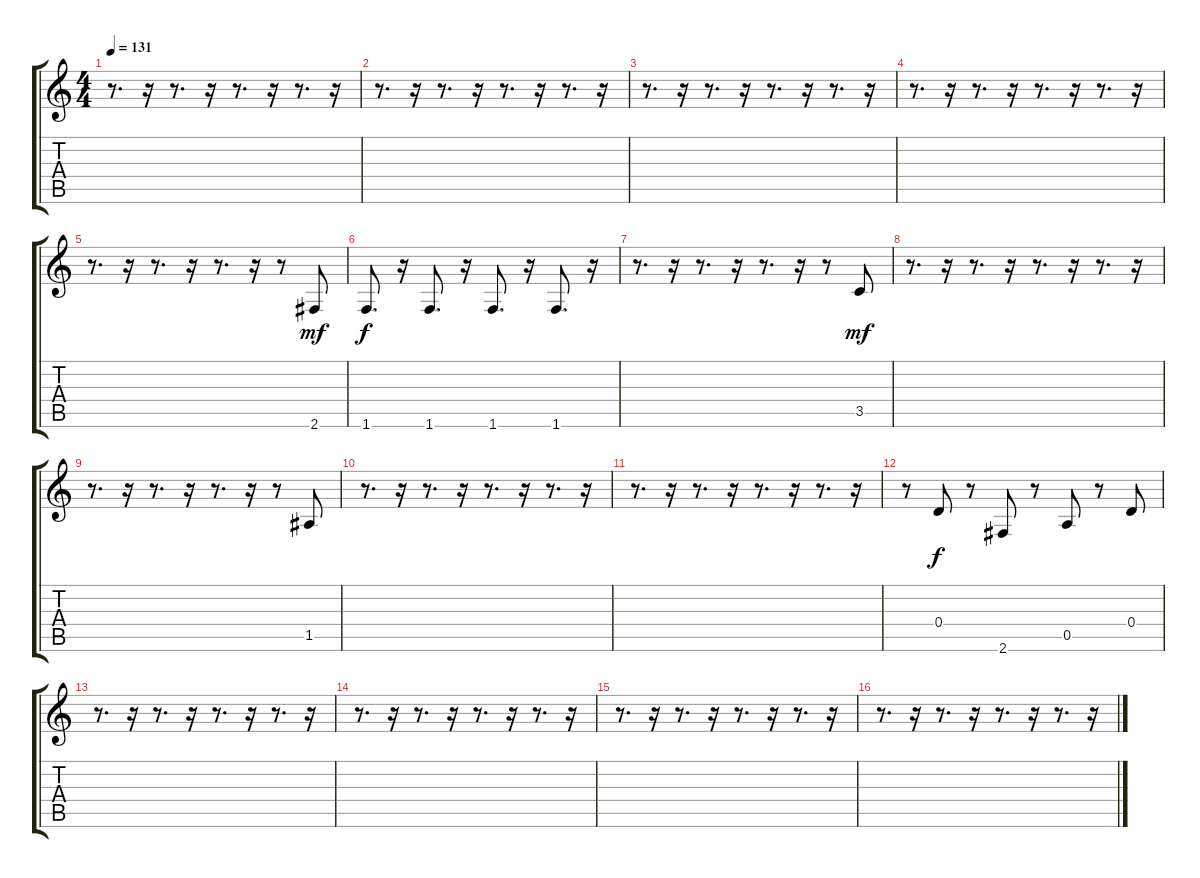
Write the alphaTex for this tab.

\track "" {instrument fretlessbass}
\staff {score tabs}
\tuning (E4 B3 G3 D3 A2 E2) {hide}
\ts (4 4)
\tempo 131
\clef g2
\ks c
r.8{d dy mf} r.16 r.8{d} r.16 r.8{d} r.16 r.8{d} r.16 |
r.8{d} r.16 r.8{d} r.16 r.8{d} r.16 r.8{d} r.16 |
r.8{d} r.16 r.8{d} r.16 r.8{d} r.16 r.8{d} r.16 |
r.8{d} r.16 r.8{d} r.16 r.8{d} r.16 r.8{d} r.16 |
r.8{d} r.16 r.8{d} r.16 r.8{d} r.16 r.8 2.6.8 |
1.6.8{d dy f} r.16 1.6.8{d} r.16 1.6.8{d} r.16 1.6.8{d} r.16 |
r.8{d} r.16 r.8{d} r.16 r.8{d} r.16 r.8 3.5.8{dy mf} |
r.8{d} r.16 r.8{d} r.16 r.8{d} r.16 r.8{d} r.16 |
r.8{d} r.16 r.8{d} r.16 r.8{d} r.16 r.8 1.5.8 |
r.8{d} r.16 r.8{d} r.16 r.8{d} r.16 r.8{d} r.16 |
r.8{d} r.16 r.8{d} r.16 r.8{d} r.16 r.8{d} r.16 |
r.8 0.4.8{dy f} r.8 2.6.8 r.8 0.5.8 r.8 0.4.8 |
r.8{d} r.16 r.8{d} r.16 r.8{d} r.16 r.8{d} r.16 |
r.8{d} r.16 r.8{d} r.16 r.8{d} r.16 r.8{d} r.16 |
r.8{d} r.16 r.8{d} r.16 r.8{d} r.16 r.8{d} r.16 |
r.8{d} r.16 r.8{d} r.16 r.8{d} r.16 r.8{d} r.16
